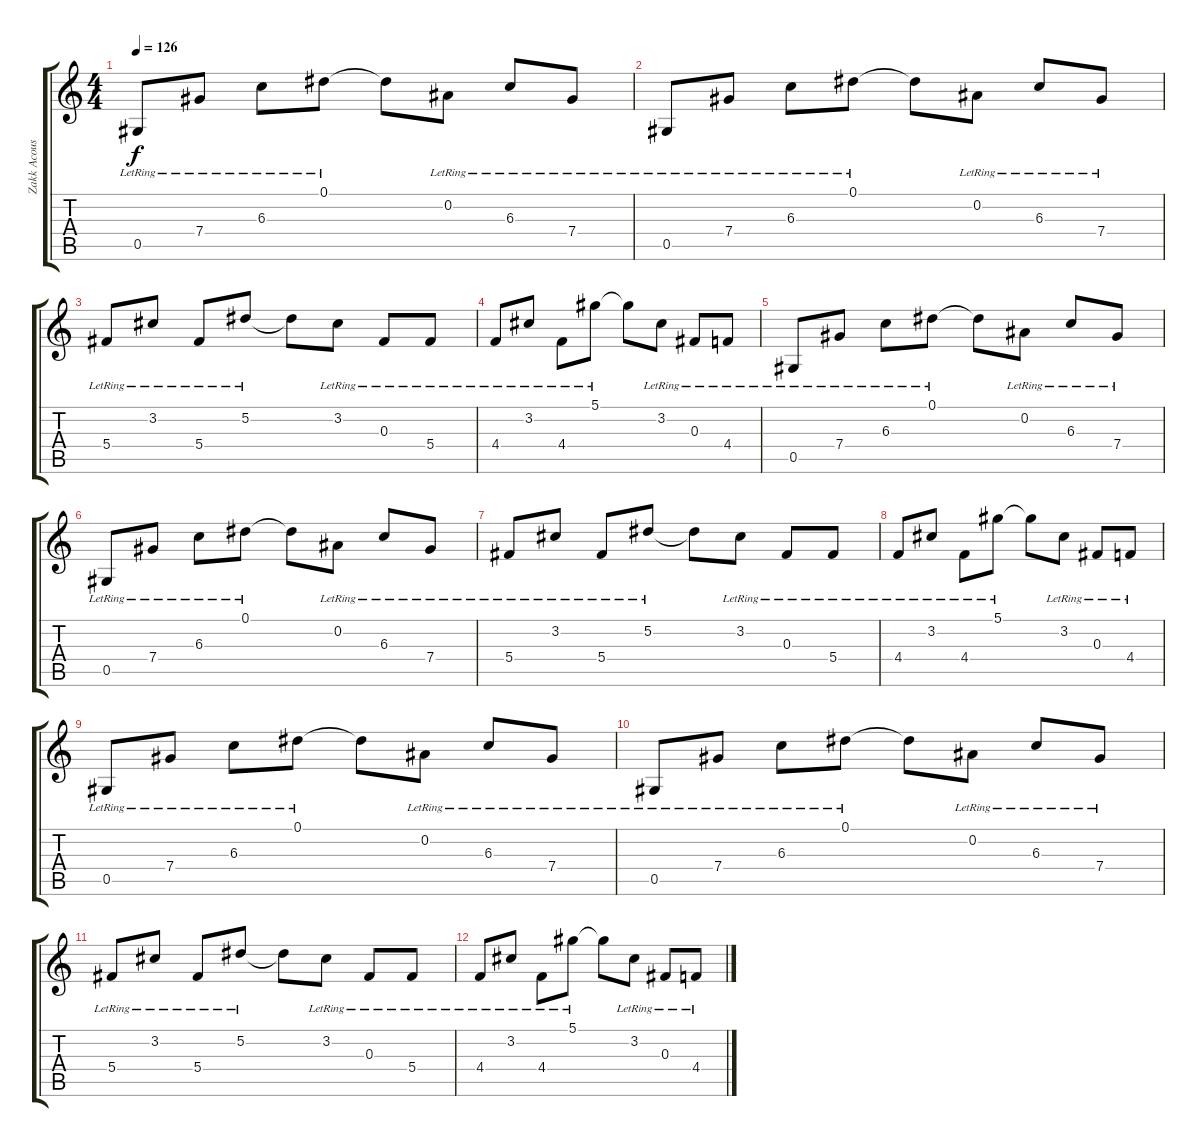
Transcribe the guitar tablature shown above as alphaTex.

\track ("Zakk Acoustic" "Zakk Acous") {instrument acousticguitarnylon}
\staff {score tabs}
\tuning (Eb4 Bb3 Gb3 Db3 Ab2 Eb2) {hide}
\ts (4 4)
\tempo 126
\clef g2
\ks c
0.5{lr}.8{dy f} 7.4{lr}.8 6.3{lr}.8 0.1{lr}.8 0.1{t}.8 0.2{lr}.8 6.3{lr}.8 7.4{lr}.8 |
0.5{lr}.8 7.4{lr}.8 6.3{lr}.8 0.1{lr}.8 0.1{t}.8 0.2{lr}.8 6.3{lr}.8 7.4{lr}.8 |
5.4{lr}.8 3.2{lr}.8 5.4{lr}.8 5.2{lr}.8 5.2{t}.8 3.2{lr}.8 0.3{lr}.8 5.4{lr}.8 |
4.4{lr}.8 3.2{lr}.8 4.4{lr}.8 5.1{lr}.8 5.1{t}.8 3.2{lr}.8 0.3{lr}.8 4.4{lr}.8 |
0.5{lr}.8 7.4{lr}.8 6.3{lr}.8 0.1{lr}.8 0.1{t}.8 0.2{lr}.8 6.3{lr}.8 7.4{lr}.8 |
0.5{lr}.8 7.4{lr}.8 6.3{lr}.8 0.1{lr}.8 0.1{t}.8 0.2{lr}.8 6.3{lr}.8 7.4{lr}.8 |
5.4{lr}.8 3.2{lr}.8 5.4{lr}.8 5.2{lr}.8 5.2{t}.8 3.2{lr}.8 0.3{lr}.8 5.4{lr}.8 |
4.4{lr}.8 3.2{lr}.8 4.4{lr}.8 5.1{lr}.8 5.1{t}.8 3.2{lr}.8 0.3{lr}.8 4.4{lr}.8 |
0.5{lr}.8 7.4{lr}.8 6.3{lr}.8 0.1{lr}.8 0.1{t}.8 0.2{lr}.8 6.3{lr}.8 7.4{lr}.8 |
0.5{lr}.8 7.4{lr}.8 6.3{lr}.8 0.1{lr}.8 0.1{t}.8 0.2{lr}.8 6.3{lr}.8 7.4{lr}.8 |
5.4{lr}.8 3.2{lr}.8 5.4{lr}.8 5.2{lr}.8 5.2{t}.8 3.2{lr}.8 0.3{lr}.8 5.4{lr}.8 |
4.4{lr}.8 3.2{lr}.8 4.4{lr}.8 5.1{lr}.8 5.1{t}.8 3.2{lr}.8 0.3{lr}.8 4.4{lr}.8
